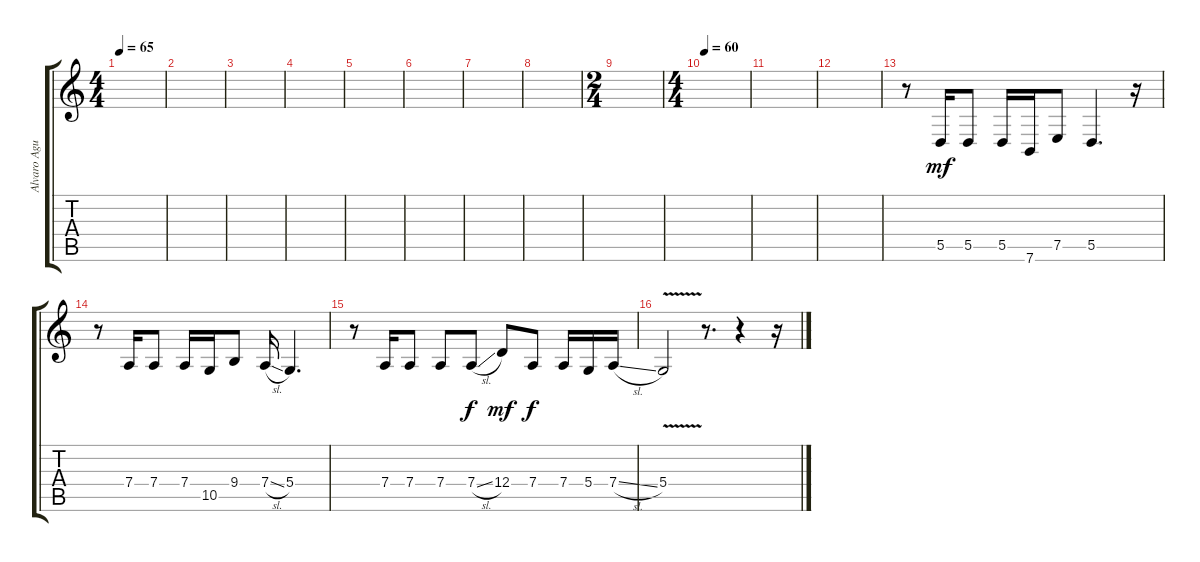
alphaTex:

\track ("Alvaro Aguilar" "Alvaro Agu") {instrument tenorsax}
\staff {score tabs}
\tuning (E4 B3 G3 D3 A2 E2) {hide}
\ts (4 4)
\tempo 65
\clef g2
\ks c
|
|
|
|
|
|
|
|
\ts (2 4)
|
\ts (4 4)
\tempo 60
|
|
|
r.8 5.5.16{dy mf} 5.5.8 5.5.16 7.6.16 7.5.8 5.5.4{d} r.16 |
r.8 7.4.16 7.4.8 7.4.16 10.5.16 9.4.8 7.4{sl}.16 5.4.4{d} |
r.8 7.4.16 7.4.8 7.4.8 7.4{sl}.8{dy f} 12.4.8{dy mf} 7.4.8{dy f} 7.4.16 5.4.16 7.4{sl}.16 |
5.4{v}.2 r.8{d} r.4 r.16
